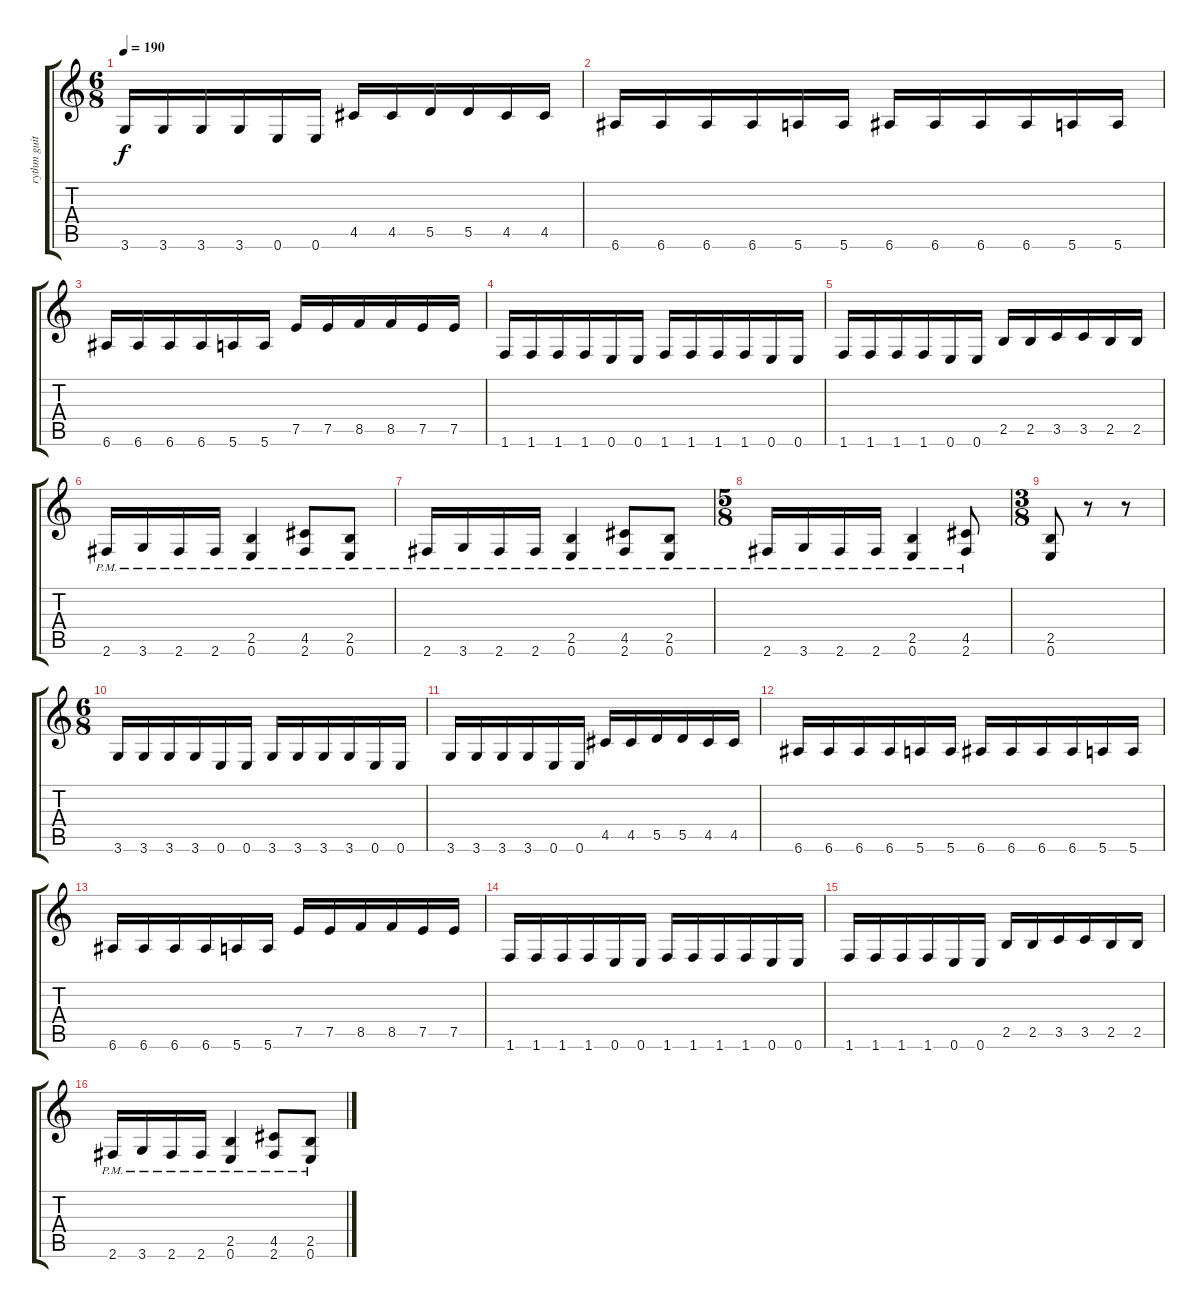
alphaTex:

\track ("rythm guitar 1" "rythm guit") {instrument distortionguitar}
\staff {score tabs}
\tuning (E4 B3 G3 D3 A2 E2) {hide}
\ts (6 8)
\tempo 190
\clef g2
\ks c
3.6.16{dy f} 3.6.16 3.6.16 3.6.16 0.6.16 0.6.16 4.5.16 4.5.16 5.5.16 5.5.16 4.5.16 4.5.16 |
6.6.16 6.6.16 6.6.16 6.6.16 5.6.16 5.6.16 6.6.16 6.6.16 6.6.16 6.6.16 5.6.16 5.6.16 |
6.6.16 6.6.16 6.6.16 6.6.16 5.6.16 5.6.16 7.5.16 7.5.16 8.5.16 8.5.16 7.5.16 7.5.16 |
1.6.16 1.6.16 1.6.16 1.6.16 0.6.16 0.6.16 1.6.16 1.6.16 1.6.16 1.6.16 0.6.16 0.6.16 |
1.6.16 1.6.16 1.6.16 1.6.16 0.6.16 0.6.16 2.5.16 2.5.16 3.5.16 3.5.16 2.5.16 2.5.16 |
2.6{pm}.16 3.6{pm}.16 2.6{pm}.16 2.6{pm}.16 (2.5{pm} 0.6{pm}).4 (4.5{pm} 2.6{pm}).8 (2.5{pm} 0.6{pm}).8 |
2.6{pm}.16 3.6{pm}.16 2.6{pm}.16 2.6{pm}.16 (2.5{pm} 0.6{pm}).4 (4.5{pm} 2.6{pm}).8 (2.5{pm} 0.6{pm}).8 |
\ts (5 8)
2.6{pm}.16 3.6{pm}.16 2.6{pm}.16 2.6{pm}.16 (2.5{pm} 0.6{pm}).4 (4.5{pm} 2.6{pm}).8 |
\ts (3 8)
(2.5 0.6).8 r.8 r.8 |
\ts (6 8)
3.6.16 3.6.16 3.6.16 3.6.16 0.6.16 0.6.16 3.6.16 3.6.16 3.6.16 3.6.16 0.6.16 0.6.16 |
3.6.16 3.6.16 3.6.16 3.6.16 0.6.16 0.6.16 4.5.16 4.5.16 5.5.16 5.5.16 4.5.16 4.5.16 |
6.6.16 6.6.16 6.6.16 6.6.16 5.6.16 5.6.16 6.6.16 6.6.16 6.6.16 6.6.16 5.6.16 5.6.16 |
6.6.16 6.6.16 6.6.16 6.6.16 5.6.16 5.6.16 7.5.16 7.5.16 8.5.16 8.5.16 7.5.16 7.5.16 |
1.6.16 1.6.16 1.6.16 1.6.16 0.6.16 0.6.16 1.6.16 1.6.16 1.6.16 1.6.16 0.6.16 0.6.16 |
1.6.16 1.6.16 1.6.16 1.6.16 0.6.16 0.6.16 2.5.16 2.5.16 3.5.16 3.5.16 2.5.16 2.5.16 |
2.6{pm}.16 3.6{pm}.16 2.6{pm}.16 2.6{pm}.16 (2.5{pm} 0.6{pm}).4 (4.5{pm} 2.6{pm}).8 (2.5{pm} 0.6{pm}).8
